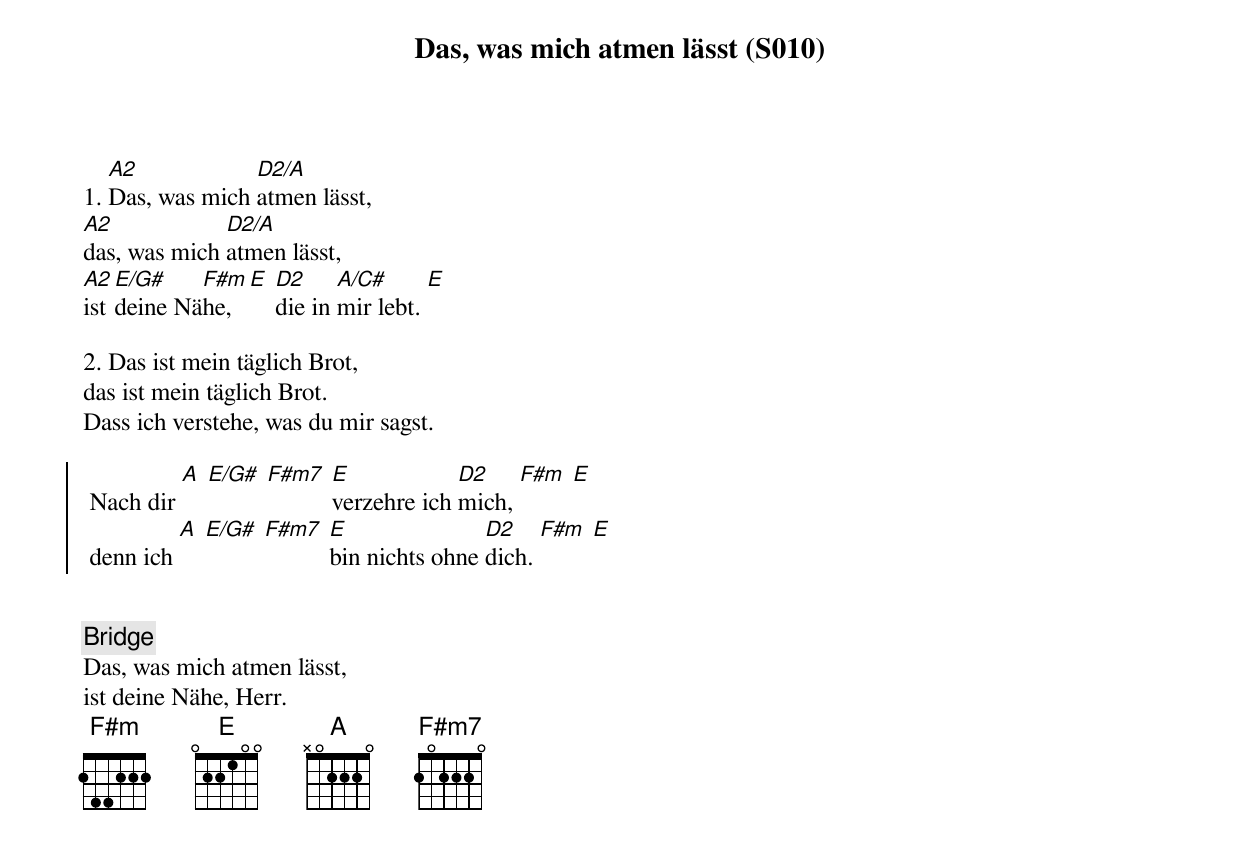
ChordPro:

{title: Das, was mich atmen lässt (S010)}
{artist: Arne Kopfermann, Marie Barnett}

1. [A2]Das, was mich [D2/A]atmen lässt,
[A2]das, was mich [D2/A]atmen lässt,
[A2]ist [E/G#]deine Nä[F#m]he, [E] [D2]die in [A/C#]mir lebt. [E]

2. Das ist mein täglich Brot,
das ist mein täglich Brot.
Dass ich verstehe, was du mir sagst.

{soc}
 Nach dir [A] [E/G#] [F#m7] [E]verzehre ich [D2]mich, [F#m] [E]
 denn ich [A] [E/G#] [F#m7] [E]bin nichts ohne [D2]dich. [F#m] [E]
 {eoc}


{comment: Bridge}
Das, was mich atmen lässt,
ist deine Nähe, Herr.
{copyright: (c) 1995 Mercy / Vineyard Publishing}
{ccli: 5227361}
